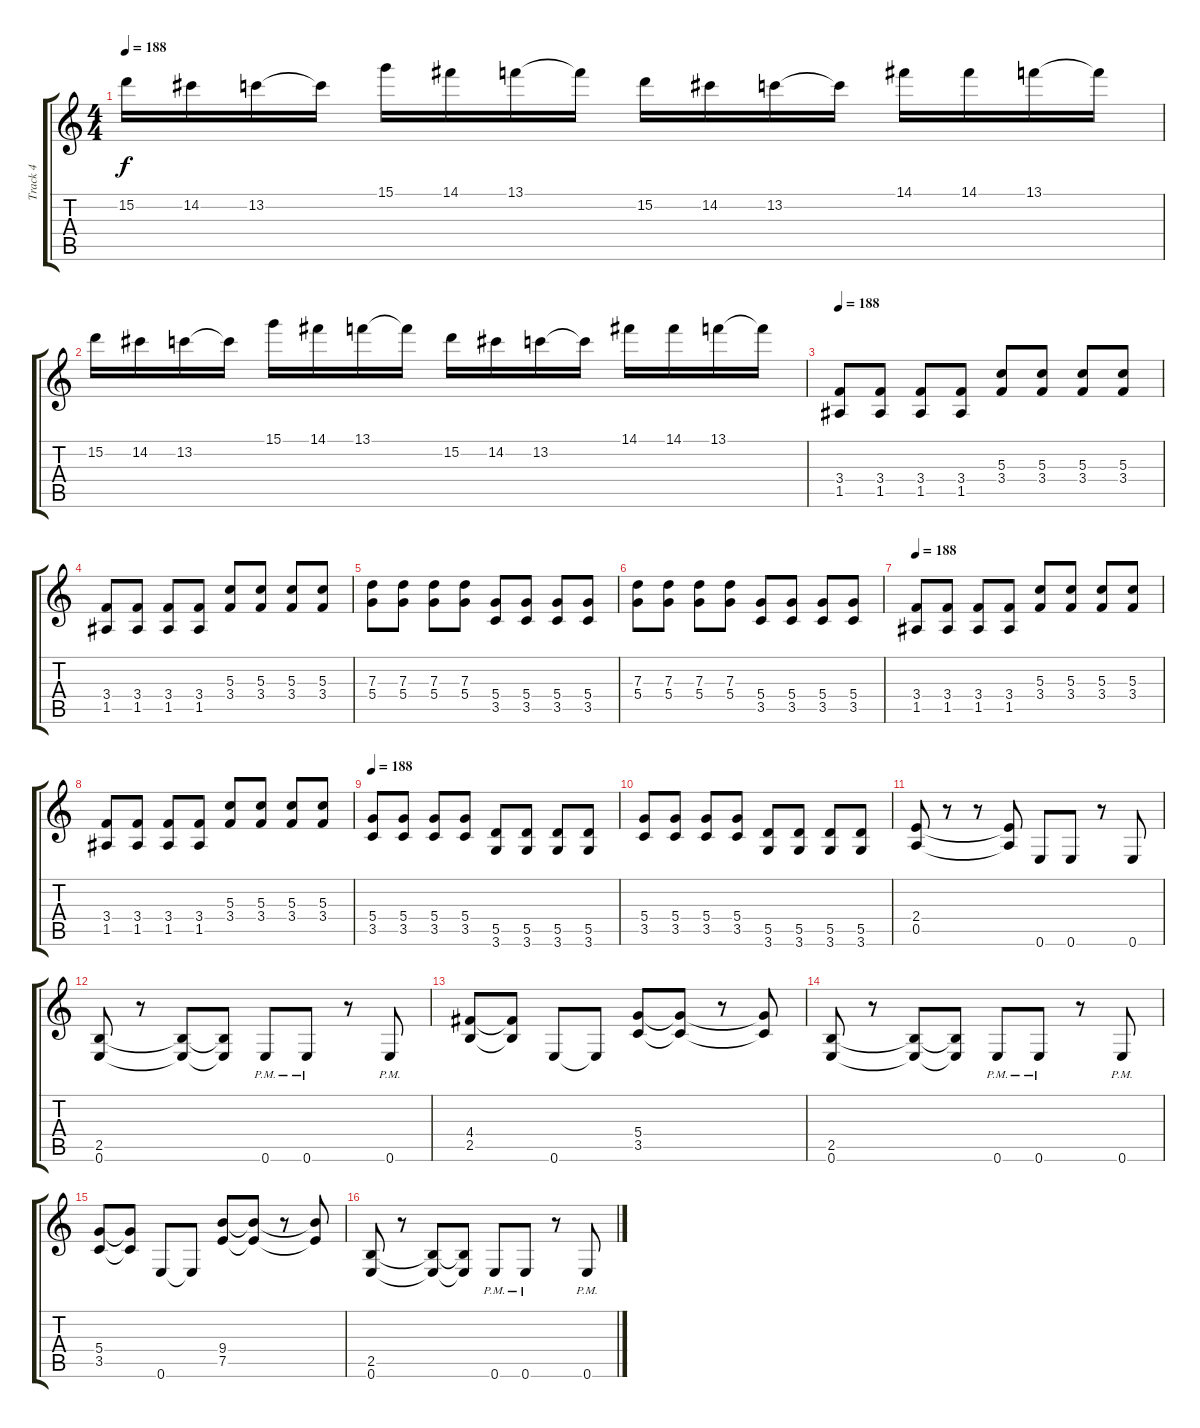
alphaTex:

\track ("Track 4" "Track 4") {instrument distortionguitar}
\staff {score tabs}
\tuning (E4 B3 G3 D3 A2 E2) {hide}
\ts (4 4)
\tempo 188
\clef g2
\ks c
15.2.16{dy f} 14.2.16 13.2.16 13.2{t}.16 15.1.16 14.1.16 13.1.16 13.1{t}.16 15.2.16 14.2.16 13.2.16 13.2{t}.16 14.1.16 14.1.16 13.1.16 13.1{t}.16 |
15.2.16 14.2.16 13.2.16 13.2{t}.16 15.1.16 14.1.16 13.1.16 13.1{t}.16 15.2.16 14.2.16 13.2.16 13.2{t}.16 14.1.16 14.1.16 13.1.16 13.1{t}.16 |
\tempo 188
(3.4 1.5).8 (3.4 1.5).8 (3.4 1.5).8 (3.4 1.5).8 (5.3 3.4).8 (5.3 3.4).8 (5.3 3.4).8 (5.3 3.4).8 |
(3.4 1.5).8 (3.4 1.5).8 (3.4 1.5).8 (3.4 1.5).8 (5.3 3.4).8 (5.3 3.4).8 (5.3 3.4).8 (5.3 3.4).8 |
(7.3 5.4).8 (7.3 5.4).8 (7.3 5.4).8 (7.3 5.4).8 (5.4 3.5).8 (5.4 3.5).8 (5.4 3.5).8 (5.4 3.5).8 |
(7.3 5.4).8 (7.3 5.4).8 (7.3 5.4).8 (7.3 5.4).8 (5.4 3.5).8 (5.4 3.5).8 (5.4 3.5).8 (5.4 3.5).8 |
\tempo 188
(3.4 1.5).8 (3.4 1.5).8 (3.4 1.5).8 (3.4 1.5).8 (5.3 3.4).8 (5.3 3.4).8 (5.3 3.4).8 (5.3 3.4).8 |
(3.4 1.5).8 (3.4 1.5).8 (3.4 1.5).8 (3.4 1.5).8 (5.3 3.4).8 (5.3 3.4).8 (5.3 3.4).8 (5.3 3.4).8 |
\tempo 188
(5.4 3.5).8 (5.4 3.5).8 (5.4 3.5).8 (5.4 3.5).8 (5.5 3.6).8 (5.5 3.6).8 (5.5 3.6).8 (5.5 3.6).8 |
(5.4 3.5).8 (5.4 3.5).8 (5.4 3.5).8 (5.4 3.5).8 (5.5 3.6).8 (5.5 3.6).8 (5.5 3.6).8 (5.5 3.6).8 |
(2.4 0.5).8 r.8 r.8 (2.4{t} 0.5{t}).8 0.6.8 0.6.8 r.8 0.6.8 |
(2.5 0.6).8 r.8 (2.5{t} 0.6{t}).8 (2.5{t} 0.6{t}).8 0.6{pm}.8 0.6{pm}.8 r.8 0.6{pm}.8 |
(4.4 2.5).8 (4.4{t} 2.5{t}).8 0.6.8 0.6{t}.8 (5.4 3.5).8 (5.4{t} 3.5{t}).8 r.8 (5.4{t} 3.5{t}).8 |
(2.5 0.6).8 r.8 (2.5{t} 0.6{t}).8 (2.5{t} 0.6{t}).8 0.6{pm}.8 0.6{pm}.8 r.8 0.6{pm}.8 |
(5.4 3.5).8 (5.4{t} 3.5{t}).8 0.6.8 0.6{t}.8 (9.4 7.5).8 (9.4{t} 7.5{t}).8 r.8 (9.4{t} 7.5{t}).8 |
(2.5 0.6).8 r.8 (2.5{t} 0.6{t}).8 (2.5{t} 0.6{t}).8 0.6{pm}.8 0.6{pm}.8 r.8 0.6{pm}.8
